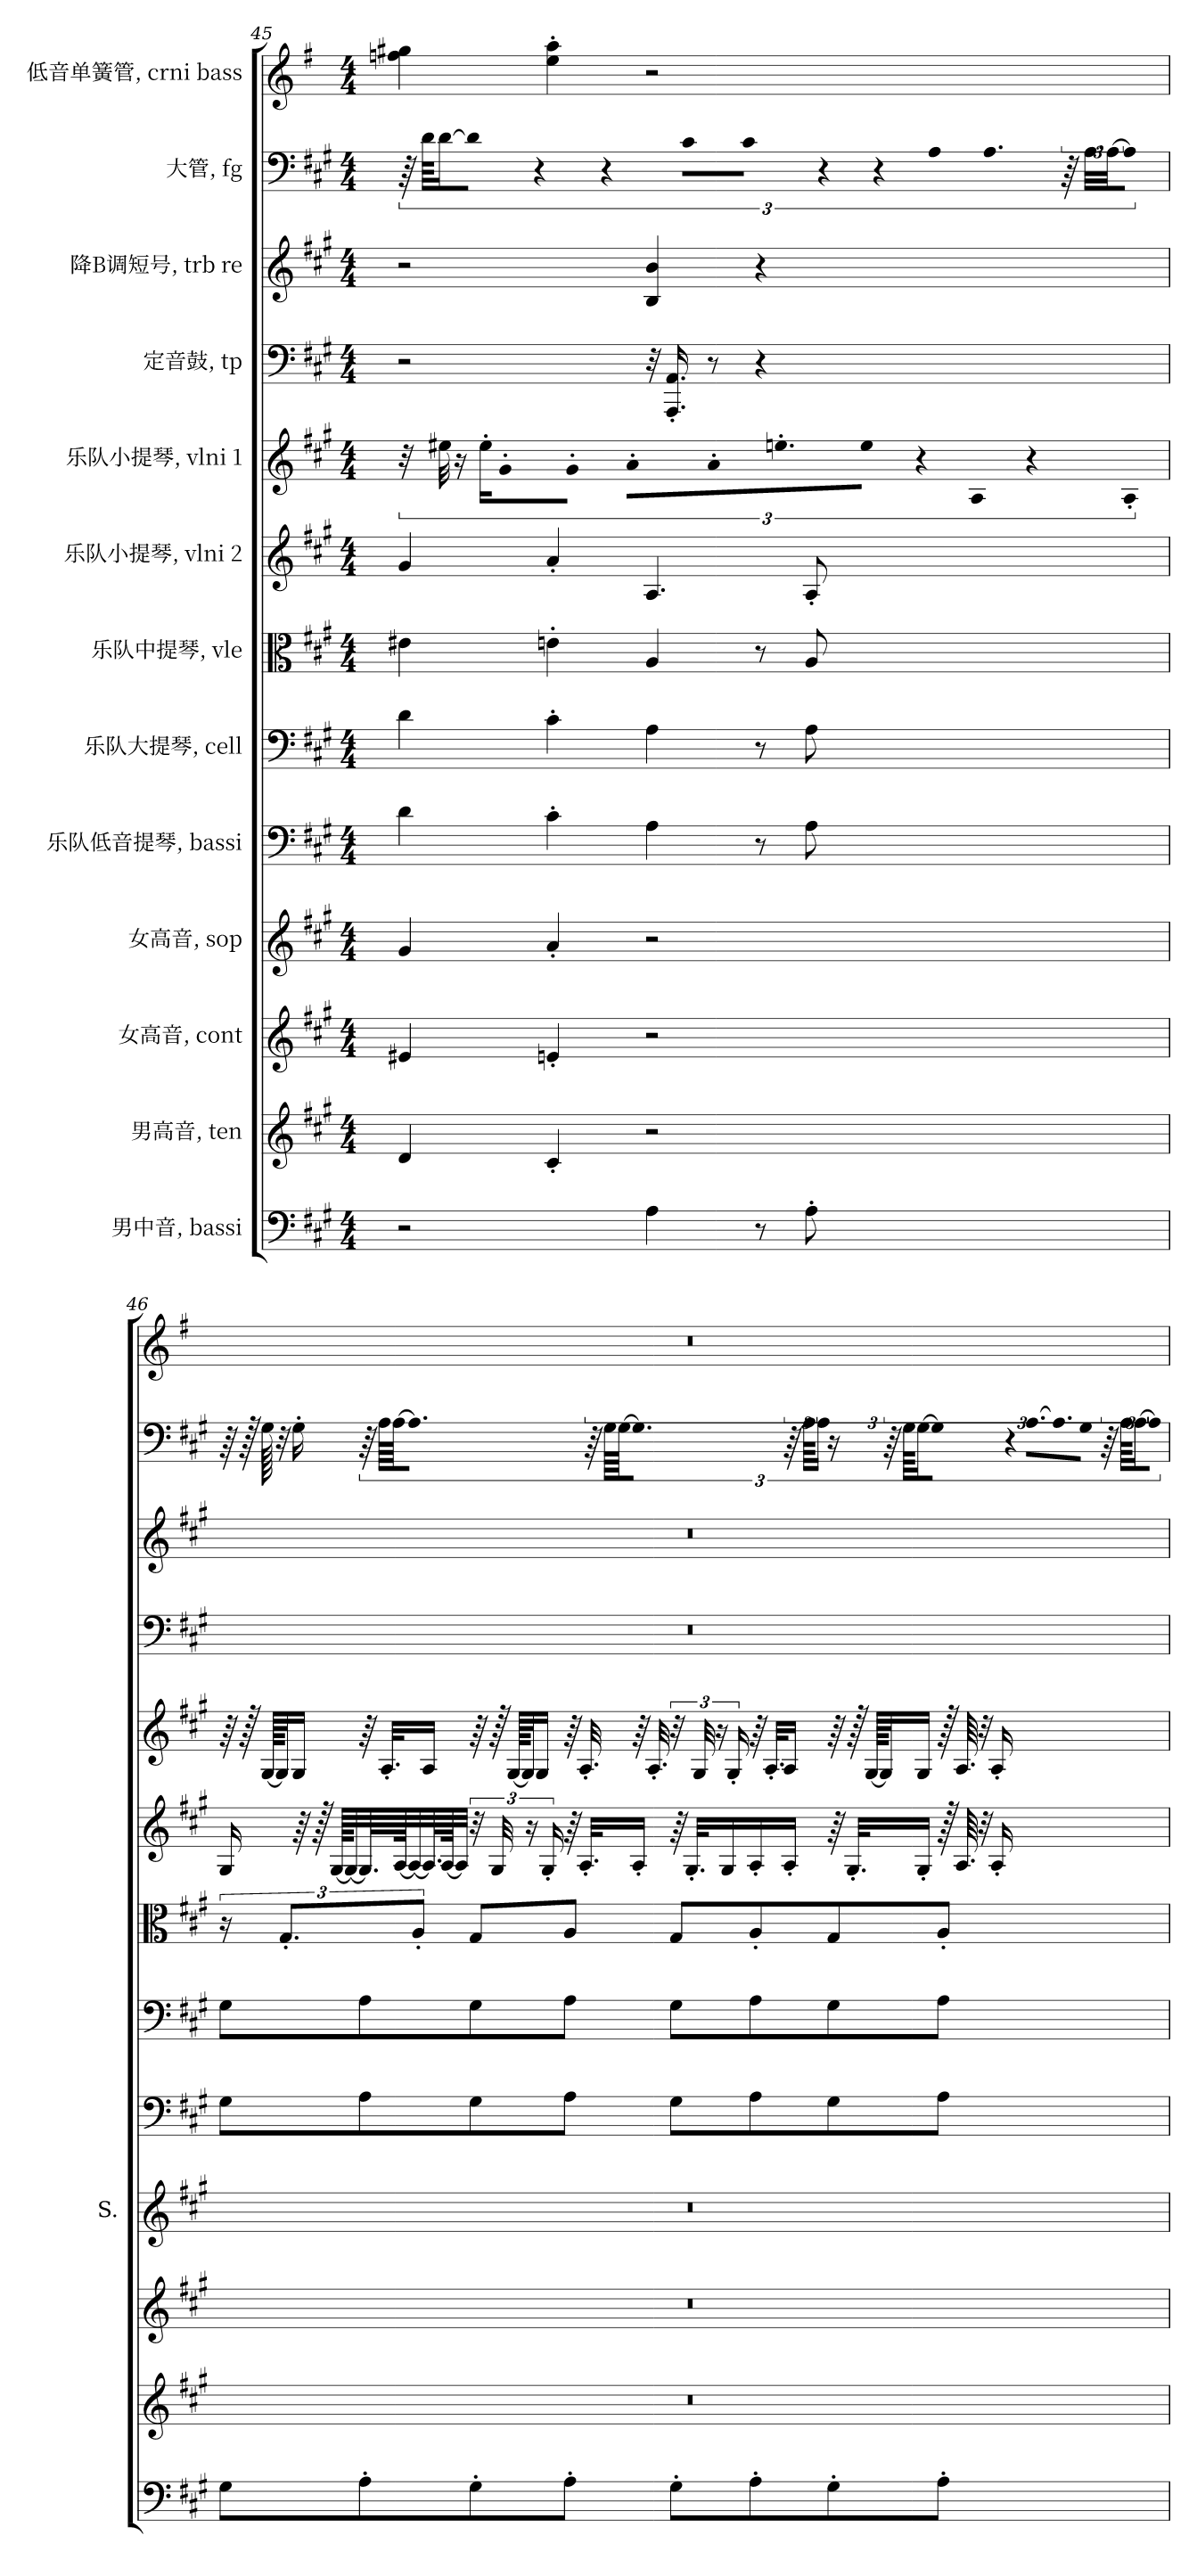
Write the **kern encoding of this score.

**kern	**kern	**kern	**kern	**kern	**kern	**kern	**kern	**kern	**kern	**kern	**kern	**kern
*part13	*part12	*part11	*part10	*part9	*part8	*part7	*part6	*part5	*part4	*part3	*part2	*part1
*staff13	*staff12	*staff11	*staff10	*staff9	*staff8	*staff7	*staff6	*staff5	*staff4	*staff3	*staff2	*staff1
*I"男中音, bassi	*I"男高音, ten	*I"女高音, cont	*I"女高音, sop	*I"乐队低音提琴, bassi	*I"乐队大提琴, cell	*I"乐队中提琴, vle	*I"乐队小提琴, vlni 2	*I"乐队小提琴, vlni 1	*I"定音鼓, tp	*I"降B调短号, trb re	*I"大管, fg	*I"低音单簧管, crni bass
*	*	*	*I'S.	*	*	*	*	*	*	*	*	*
!!LO:PB:g=z
*clefF4	*clefG2	*clefG2	*clefG2	*clefF4	*clefF4	*clefC3	*clefG2	*clefG2	*clefF4	*clefG2	*clefF4	*clefG2
*	*	*	*	*ITrd7c12	*	*	*	*	*	*ITrd1c2	*	*ITrd8c14
*k[f#c#g#]	*k[f#c#g#]	*k[f#c#g#]	*k[f#c#g#]	*k[f#c#g#]	*k[f#c#g#]	*k[f#c#g#]	*k[f#c#g#]	*k[f#c#g#]	*k[f#c#g#]	*k[f#]	*k[f#c#g#]	*k[f#]
*M4/4	*M4/4	*M4/4	*M4/4	*M4/4	*M4/4	*M4/4	*M4/4	*M4/4	*M4/4	*M4/4	*M4/4	*M4/4
=45	=45	=45	=45	=45	=45	=45	=45	=45	=45	=45	=45	=45
2r	4d/	4e#X/	4g#/	4D\	4d\	4e#X\	4g#/	48r	2r	2r	96r	4fn\ 4g#X\
.	.	.	.	.	.	.	.	.	.	.	96d\KKLL	.
.	.	.	.	.	.	.	.	48ee#X\	.	.	[24d\	.
.	.	.	.	.	.	.	.	24r	.	.	.	.
.	.	.	.	.	.	.	.	.	.	.	16d\JJ]	.
.	.	.	.	.	.	.	.	24ee#'\LL	.	.	.	.
.	.	.	.	.	.	.	.	16g#'\	.	.	16r	.
.	.	.	.	.	.	.	.	16g#'\JJ	.	.	32r	.
.	.	.	.	.	.	.	.	.	.	.	32c#\KKL	.
.	4c#'/	4en'/	4a'/	4C#'\	4c#'\	4en'\	4a'/	16a'\LL	.	.	8c#\J	4e\' 4a\'
.	.	.	.	.	.	.	.	16a'\	.	.	.	.
.	.	.	.	.	.	.	.	32.een'\L	.	.	16r	.
.	.	.	.	.	.	.	.	64ee\JJJk	.	.	.	.
.	.	.	.	.	.	.	.	16r	.	.	32r	.
.	.	.	.	.	.	.	.	.	.	.	32A\	.
4A\	2r	2r	2r	4AA\	4A\	4A/	4.A/	4A/	32r	4A/ 4a/	4.A\	2r
.	.	.	.	.	.	.	.	.	16.AAA/' 16.AA/'	.	.	.
.	.	.	.	.	.	.	.	.	8r	.	.	.
8r	.	.	.	8r	8r	8r	.	8r	4r	4r	.	.
8A'\	.	.	.	8AA\	8A\	8A/	8A'/	8A'/	.	.	96r	.
.	.	.	.	.	.	.	.	.	.	.	48.A\LLL	.
.	.	.	.	.	.	.	.	.	.	.	[48A\J	.
.	.	.	.	.	.	.	.	.	.	.	16A\JJ]	.
!!LO:PB:g=z
=46	=46	=46	=46	=46	=46	=46	=46	=46	=46	=46	=46	=46
8G#\L	1r	1r	1r	8GG#\L	8G#\L	24r	16G#/	64r	1r	1r	64r	1r
.	.	.	.	.	.	.	.	128r	.	.	128r	.
.	.	.	.	.	.	.	.	[128G#/KKLLL	.	.	128G#\	.
.	.	.	.	.	.	.	.	32G#/J]	.	.	32r	.
.	.	.	.	.	.	12.G#'/L	.	.	.	.	.	.
.	.	.	.	.	.	.	64r	16G#/JJ	.	.	16G#'\	.
.	.	.	.	.	.	.	128r	.	.	.	.	.
.	.	.	.	.	.	.	[128G#/KKLLL	.	.	.	.	.
.	.	.	.	.	.	.	32G#/_	.	.	.	.	.
8A'\	.	.	.	8AA\	8A\	.	64.G#/L]	64r	.	.	96r	.
.	.	.	.	.	.	.	.	.	.	.	96A\LLLL	.
.	.	.	.	.	.	.	.	32.A'/KLL	.	.	.	.
.	.	.	.	.	.	.	.	.	.	.	[96A\JJ	.
.	.	.	.	.	.	.	[128A/JK	.	.	.	.	.
.	.	.	.	.	.	.	32A/_	.	.	.	16.A\JJ]	.
.	.	.	.	.	.	12A'/J	.	.	.	.	.	.
.	.	.	.	.	.	.	64.A/L]	16A/JJ	.	.	.	.
.	.	.	.	.	.	.	[128A/JK	.	.	.	.	.
.	.	.	.	.	.	.	32A/JJJ]	.	.	.	.	.
8G#'\	.	.	.	8GG#\	8G#\	8G#/L	48r	64r	.	.	96r	.
.	.	.	.	.	.	.	.	.	.	.	96G#\LLLL	.
.	.	.	.	.	.	.	.	128r	.	.	.	.
.	.	.	.	.	.	.	48G#/	.	.	.	[96G#\JJ	.
.	.	.	.	.	.	.	.	[128G#/KKLLL	.	.	.	.
.	.	.	.	.	.	.	.	32G#/J]	.	.	16.G#\JJ]	.
.	.	.	.	.	.	.	24r	.	.	.	.	.
.	.	.	.	.	.	.	.	16G#/JJ	.	.	.	.
.	.	.	.	.	.	.	24G#'/	.	.	.	.	.
8A'\J	.	.	.	8AA\J	8A\J	8A/J	64r	64r	.	.	96r	.
.	.	.	.	.	.	.	.	.	.	.	96A\KKLL	.
.	.	.	.	.	.	.	32.A'/KLL	32.A'/	.	.	.	.
.	.	.	.	.	.	.	.	.	.	.	24A\JJ	.
.	.	.	.	.	.	.	16A'/JJ	64r	.	.	16r	.
.	.	.	.	.	.	.	.	32.A'/	.	.	.	.
8G#'\L	.	.	.	8GG#\L	8G#\L	8G#/L	64r	48r	.	.	96r	.
.	.	.	.	.	.	.	.	.	.	.	96G#\KKLL	.
.	.	.	.	.	.	.	32.G#'/KLL	.	.	.	.	.
.	.	.	.	.	.	.	.	48G#/	.	.	[24G#\	.
.	.	.	.	.	.	.	.	24r	.	.	.	.
.	.	.	.	.	.	.	16G#/	.	.	.	16G#\JJ]	.
.	.	.	.	.	.	.	.	24G#'/	.	.	.	.
8A'\	.	.	.	8AA\	8A\	8A'/	16A'/	64r	.	.	128r	.
.	.	.	.	.	.	.	.	.	.	.	[64.A\KKLL	.
.	.	.	.	.	.	.	.	32.A'/KLL	.	.	.	.
.	.	.	.	.	.	.	.	.	.	.	16.A\J]	.
.	.	.	.	.	.	.	16A'/JJ	16A/JJ	.	.	.	.
8G#'\	.	.	.	8GG#\	8G#\	8G#/	64r	64r	.	.	8G#\J	.
.	.	.	.	.	.	.	32.G#'/KLL	128r	.	.	.	.
.	.	.	.	.	.	.	.	[128G#/KKLLL	.	.	.	.
.	.	.	.	.	.	.	.	32G#/J]	.	.	.	.
.	.	.	.	.	.	.	16G#'/JJ	16G#/JJ	.	.	.	.
8A'\J	.	.	.	8AA\J	8A\J	8A'/J	128r	128r	.	.	96r	.
.	.	.	.	.	.	.	64.A/	64.A/	.	.	.	.
.	.	.	.	.	.	.	.	.	.	.	96A\KKLL	.
.	.	.	.	.	.	.	.	.	.	.	[24A\	.
.	.	.	.	.	.	.	32r	32r	.	.	.	.
.	.	.	.	.	.	.	16A'/	16A'/	.	.	16A\JJ]	.
=	=	=	=	=	=	=	=	=	=	=	=	=
*-	*-	*-	*-	*-	*-	*-	*-	*-	*-	*-	*-	*-
